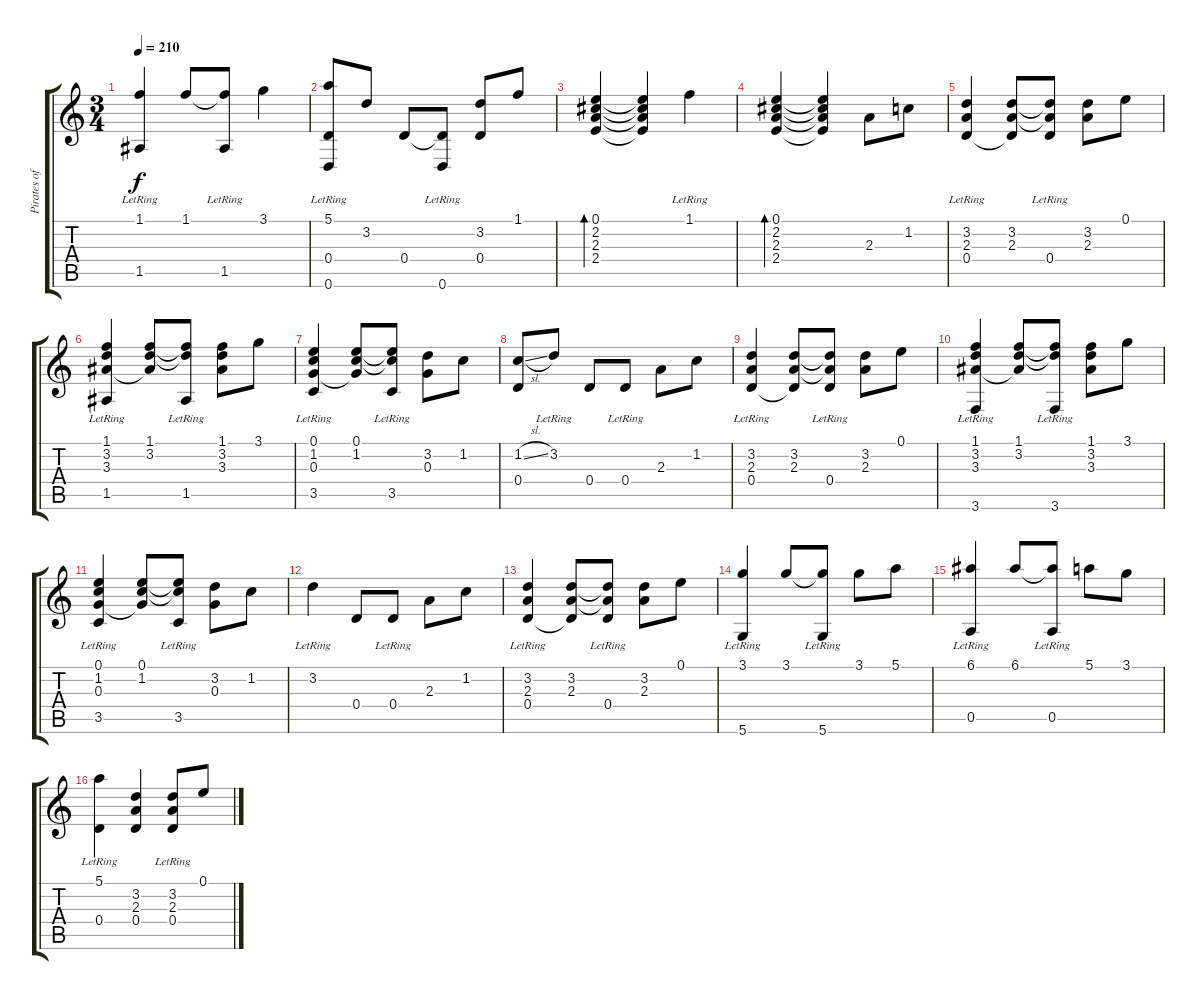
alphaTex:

\track ("Pirates of the Caribbean" "Pirates of") {instrument acousticguitarsteel}
\staff {score tabs}
\tuning (E4 B3 G3 D3 A2 D2) {hide}
\ts (3 4)
\tempo 210
\clef g2
\ks c
(1.1 1.5{lr}).4{dy f} 1.1.8 (1.1{t} 1.5{lr}).8 3.1.4 |
(5.1 0.4 0.6{lr}).8 3.2.8 0.4.8 (0.4{t} 0.6{lr}).8 (3.2 0.4).8 1.1.8 |
(0.1 2.2 2.3 2.4).4{bd 480} (0.1{t} 2.2{t} 2.3{t} 2.4{t}).4 1.1{lr}.4 |
(0.1 2.2 2.3 2.4).4{bd 480} (0.1{t} 2.2{t} 2.3{t} 2.4{t}).4 2.3.8 1.2.8 |
(3.2 2.3 0.4{lr}).4 (3.2 2.3 0.4{t}).8 (3.2{t} 2.3{t} 0.4{lr}).8 (3.2 2.3).8 0.1.8 |
(1.1 3.2 3.3 1.5{lr}).4 (1.1 3.2 3.3{t}).8 (1.1{t} 3.2{t} 1.5{lr}).8 (1.1 3.2 3.3).8 3.1.8 |
(0.1 1.2 0.3 3.5{lr}).4 (0.1 1.2 0.3{t}).8 (0.1{t} 1.2{t} 3.5{lr}).8 (3.2 0.3).8 1.2.8 |
(1.2{sl} 0.4).8 3.2{lr}.8 0.4.8 0.4{lr}.8 2.3.8 1.2.8 |
(3.2 2.3 0.4{lr}).4 (3.2 2.3 0.4{t}).8 (3.2{t} 2.3{t} 0.4{lr}).8 (3.2 2.3).8 0.1.8 |
(1.1 3.2 3.3 3.6{lr}).4 (1.1 3.2 3.3{t}).8 (1.1{t} 3.2{t} 3.6{lr}).8 (1.1 3.2 3.3).8 3.1.8 |
(0.1 1.2 0.3 3.5{lr}).4 (0.1 1.2 0.3{t}).8 (0.1{t} 1.2{t} 3.5{lr}).8 (3.2 0.3).8 1.2.8 |
3.2{lr}.4 0.4.8 0.4{lr}.8 2.3.8 1.2.8 |
(3.2 2.3 0.4{lr}).4 (3.2 2.3 0.4{t}).8 (3.2{t} 2.3{t} 0.4{lr}).8 (3.2 2.3).8 0.1.8 |
(3.1 5.6{lr}).4 3.1.8 (3.1{t} 5.6{lr}).8 3.1.8 5.1.8 |
(6.1 0.5{lr}).4 6.1.8 (6.1{t} 0.5{lr}).8 5.1.8 3.1.8 |
(5.1 0.4{lr}).4 (3.2 2.3 0.4).4 (3.2 2.3 0.4{lr}).8 0.1.8
